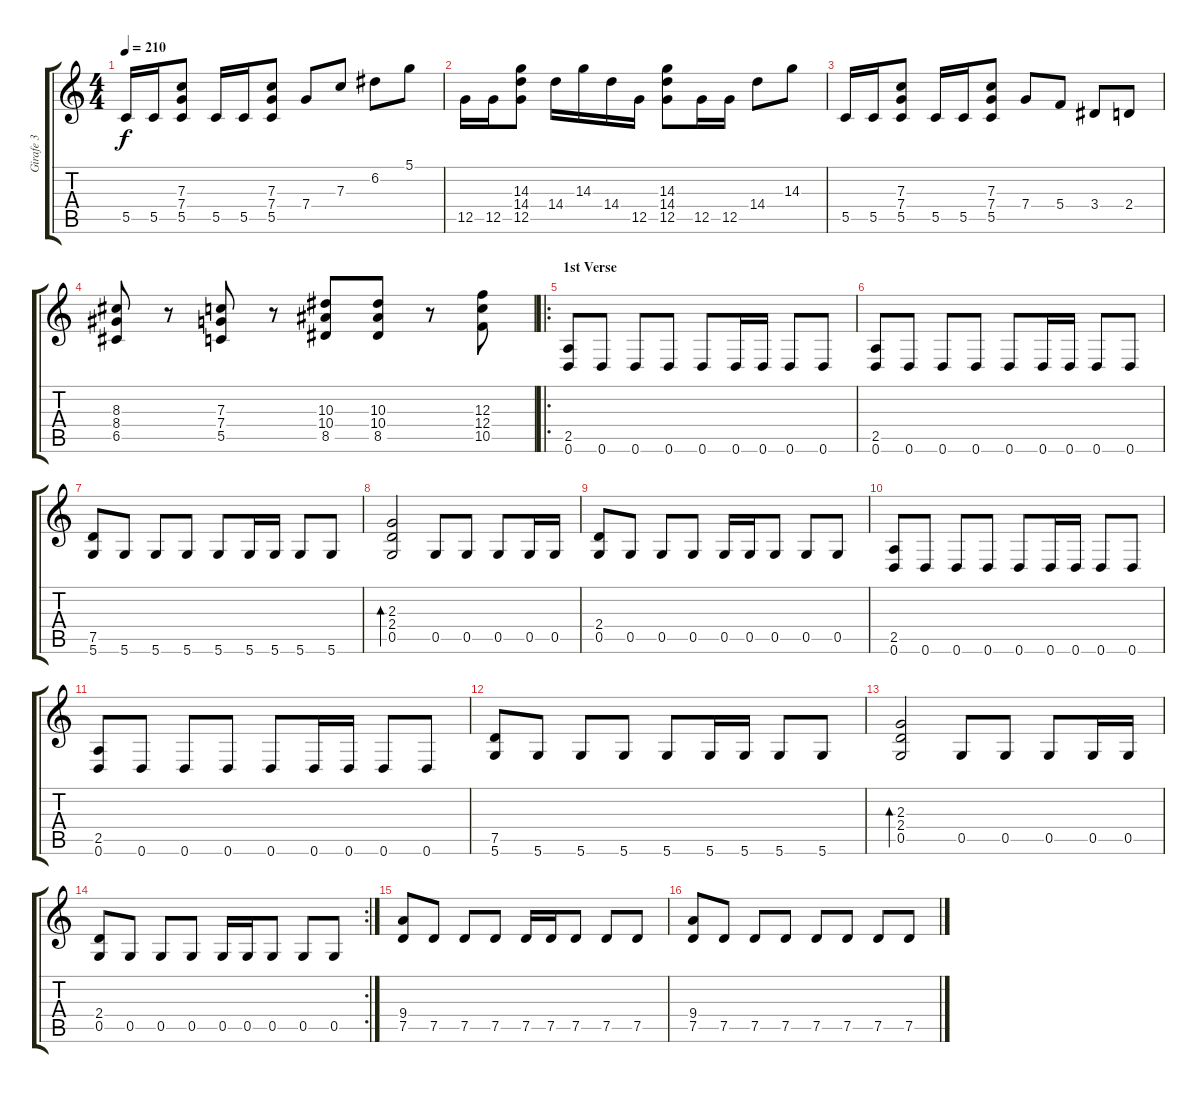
\track ("Girafe 3" "Girafe 3") {instrument distortionguitar}
\staff {score tabs}
\tuning (D4 A3 F3 C3 G2 D2) {hide}
\ts (4 4)
\tempo 210
\clef g2
\ks c
5.5.16{dy f} 5.5.16 (7.3 7.4 5.5).8 5.5.16 5.5.16 (7.3 7.4 5.5).8 7.4.8 7.3.8 6.2.8 5.1.8 |
12.5.16 12.5.16 (14.3 14.4 12.5).8 14.4.16 14.3.16 14.4.16 12.5.16 (14.3 14.4 12.5).8 12.5.16 12.5.16 14.4.8 14.3.8 |
5.5.16 5.5.16 (7.3 7.4 5.5).8 5.5.16 5.5.16 (7.3 7.4 5.5).8 7.4.8 5.4.8 3.4.8 2.4.8 |
(8.3 8.4 6.5).8 r.8 (7.3 7.4 5.5).8 r.8 (10.3 10.4 8.5).8 (10.3 10.4 8.5).8 r.8 (12.3 12.4 10.5).8 |
\ro
\section ("" "1st Verse")
(2.5 0.6).8 0.6.8 0.6.8 0.6.8 0.6.8 0.6.16 0.6.16 0.6.8 0.6.8 |
(2.5 0.6).8 0.6.8 0.6.8 0.6.8 0.6.8 0.6.16 0.6.16 0.6.8 0.6.8 |
(7.5 5.6).8 5.6.8 5.6.8 5.6.8 5.6.8 5.6.16 5.6.16 5.6.8 5.6.8 |
(2.3 2.4 0.5).2{bd 480} 0.5.8 0.5.8 0.5.8 0.5.16 0.5.16 |
(2.4 0.5).8 0.5.8 0.5.8 0.5.8 0.5.16 0.5.16 0.5.8 0.5.8 0.5.8 |
(2.5 0.6).8 0.6.8 0.6.8 0.6.8 0.6.8 0.6.16 0.6.16 0.6.8 0.6.8 |
(2.5 0.6).8 0.6.8 0.6.8 0.6.8 0.6.8 0.6.16 0.6.16 0.6.8 0.6.8 |
(7.5 5.6).8 5.6.8 5.6.8 5.6.8 5.6.8 5.6.16 5.6.16 5.6.8 5.6.8 |
(2.3 2.4 0.5).2{bd 480} 0.5.8 0.5.8 0.5.8 0.5.16 0.5.16 |
\rc 2
(2.4 0.5).8 0.5.8 0.5.8 0.5.8 0.5.16 0.5.16 0.5.8 0.5.8 0.5.8 |
(9.4 7.5).8 7.5.8 7.5.8 7.5.8 7.5.16 7.5.16 7.5.8 7.5.8 7.5.8 |
(9.4 7.5).8 7.5.8 7.5.8 7.5.8 7.5.8 7.5.8 7.5.8 7.5.8
